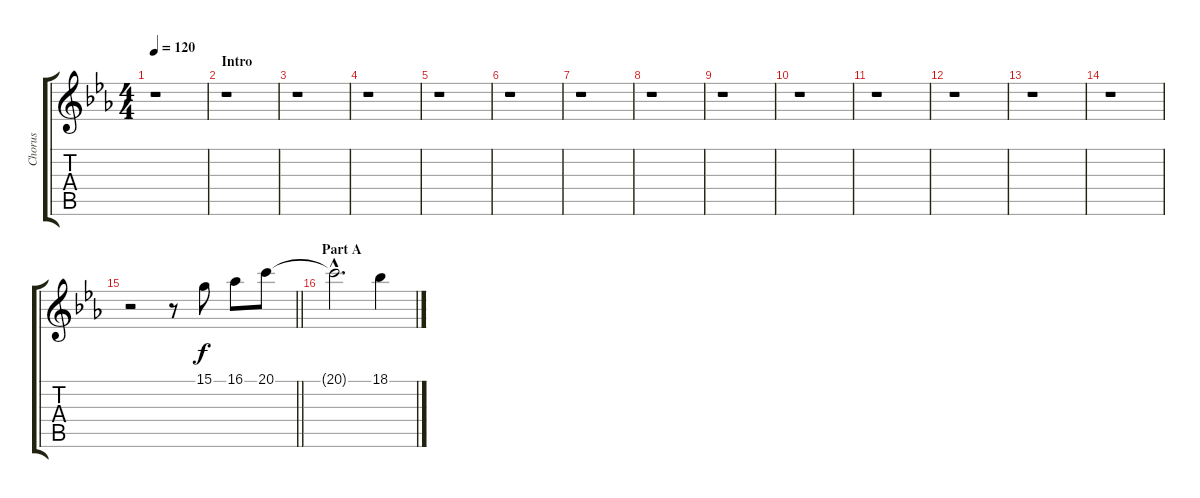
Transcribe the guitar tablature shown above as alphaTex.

\track ("Chorus" "Chorus") {instrument trumpet}
\staff {score tabs}
\tuning (E4 B3 G3 D3 A2 E2) {hide}
\ts (4 4)
\tempo 120
\tempo 180
\tempo 120
\clef g2
\ks eb
r.1{dy f instrument trumpet} |
\section ("" "Intro")
r.1 |
r.1 |
r.1 |
r.1 |
r.1 |
r.1 |
r.1 |
r.1 |
r.1 |
r.1 |
r.1 |
r.1 |
r.1 |
\barLineRight lightlight
r.2 r.8 15.1.8 16.1.8 20.1.8 |
\section ("" "Part A")
20.1{hac t}.2{d} 18.1.4
